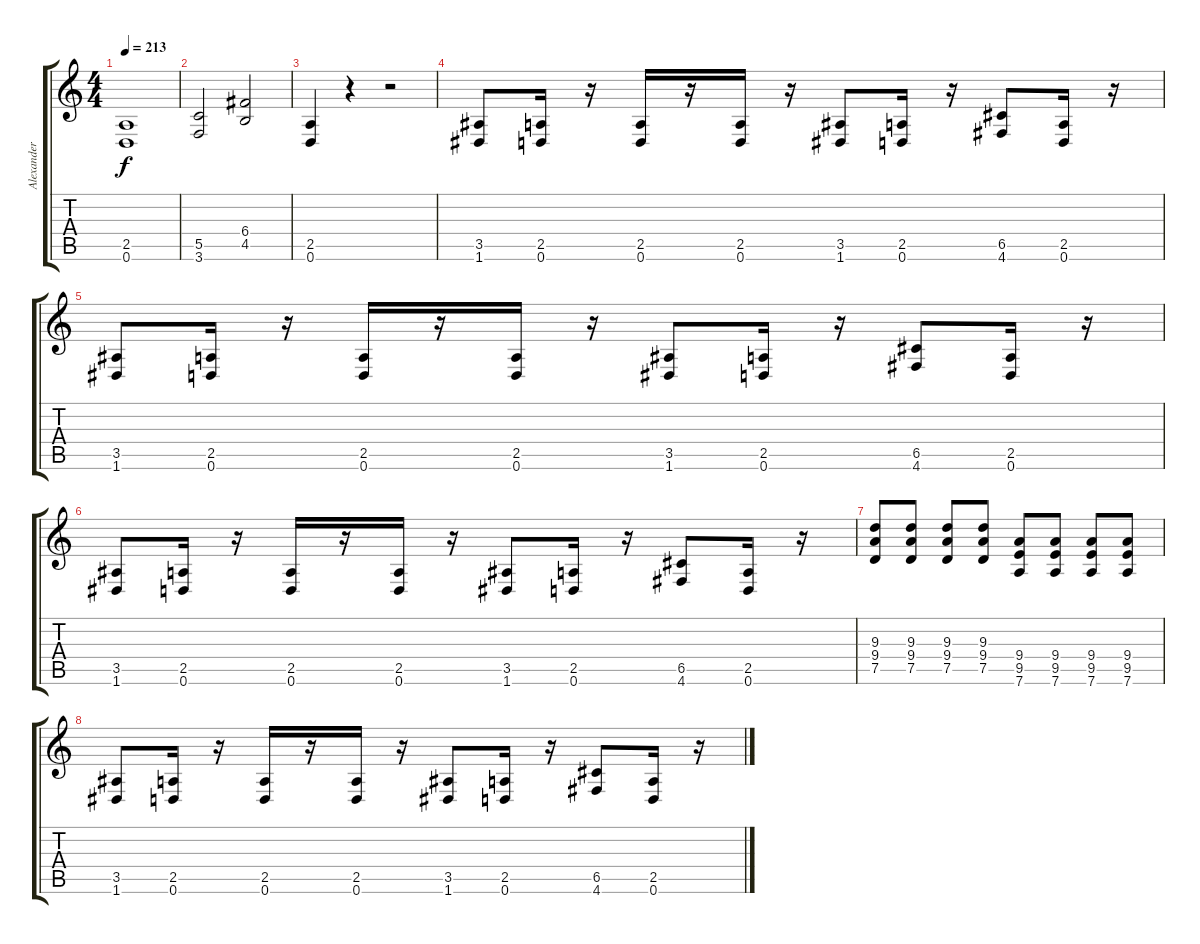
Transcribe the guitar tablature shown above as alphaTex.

\track ("Alexander Kuoppala" "Alexander ") {instrument overdrivenguitar}
\staff {score tabs}
\tuning (D4 A3 F3 C3 G2 D2) {hide}
\ts (4 4)
\tempo 213
\clef g2
\ks c
(2.5 0.6).1{dy f} |
(5.5 3.6).2 (6.4 4.5).2 |
(2.5 0.6).4 r.4 r.2 |
(3.5 1.6).8 (2.5 0.6).16 r.16 (2.5 0.6).16 r.16 (2.5 0.6).16 r.16 (3.5 1.6).8 (2.5 0.6).16 r.16 (6.5 4.6).8 (2.5 0.6).16 r.16 |
(3.5 1.6).8 (2.5 0.6).16 r.16 (2.5 0.6).16 r.16 (2.5 0.6).16 r.16 (3.5 1.6).8 (2.5 0.6).16 r.16 (6.5 4.6).8 (2.5 0.6).16 r.16 |
(3.5 1.6).8 (2.5 0.6).16 r.16 (2.5 0.6).16 r.16 (2.5 0.6).16 r.16 (3.5 1.6).8 (2.5 0.6).16 r.16 (6.5 4.6).8 (2.5 0.6).16 r.16 |
(9.3 9.4 7.5).8 (9.3 9.4 7.5).8 (9.3 9.4 7.5).8 (9.3 9.4 7.5).8 (9.4 9.5 7.6).8 (9.4 9.5 7.6).8 (9.4 9.5 7.6).8 (9.4 9.5 7.6).8 |
(3.5 1.6).8 (2.5 0.6).16 r.16 (2.5 0.6).16 r.16 (2.5 0.6).16 r.16 (3.5 1.6).8 (2.5 0.6).16 r.16 (6.5 4.6).8 (2.5 0.6).16 r.16
